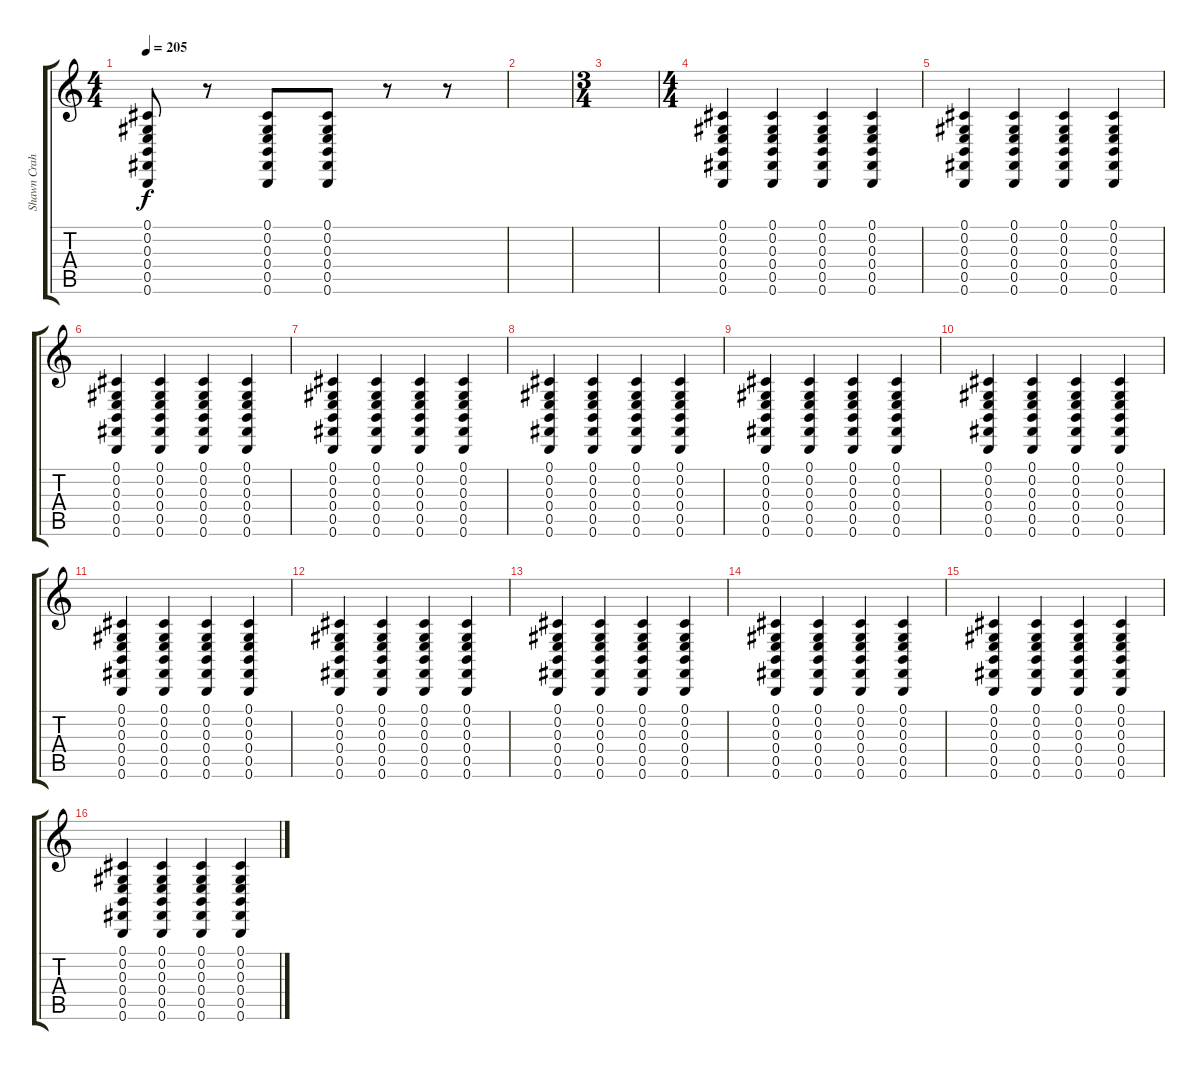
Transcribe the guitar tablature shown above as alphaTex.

\track ("Shawn Crahan" "Shawn Crah") {instrument melodictom}
\staff {score tabs}
\tuning (Db4 Ab3 E3 B2 Gb2 B1) {hide}
\ts (4 4)
\tempo 205
\clef g2
\ks c
(0.1 0.2 0.3 0.4 0.5 0.6).8{dy f} r.8 (0.1 0.2 0.3 0.4 0.5 0.6).8 (0.1 0.2 0.3 0.4 0.5 0.6).8 r.8 r.8 |
|
\ts (3 4)
|
\ts (4 4)
(0.1 0.2 0.3 0.4 0.5 0.6).4 (0.1 0.2 0.3 0.4 0.5 0.6).4 (0.1 0.2 0.3 0.4 0.5 0.6).4 (0.1 0.2 0.3 0.4 0.5 0.6).4 |
(0.1 0.2 0.3 0.4 0.5 0.6).4 (0.1 0.2 0.3 0.4 0.5 0.6).4 (0.1 0.2 0.3 0.4 0.5 0.6).4 (0.1 0.2 0.3 0.4 0.5 0.6).4 |
(0.1 0.2 0.3 0.4 0.5 0.6).4 (0.1 0.2 0.3 0.4 0.5 0.6).4 (0.1 0.2 0.3 0.4 0.5 0.6).4 (0.1 0.2 0.3 0.4 0.5 0.6).4 |
(0.1 0.2 0.3 0.4 0.5 0.6).4 (0.1 0.2 0.3 0.4 0.5 0.6).4 (0.1 0.2 0.3 0.4 0.5 0.6).4 (0.1 0.2 0.3 0.4 0.5 0.6).4 |
(0.1 0.2 0.3 0.4 0.5 0.6).4 (0.1 0.2 0.3 0.4 0.5 0.6).4 (0.1 0.2 0.3 0.4 0.5 0.6).4 (0.1 0.2 0.3 0.4 0.5 0.6).4 |
(0.1 0.2 0.3 0.4 0.5 0.6).4 (0.1 0.2 0.3 0.4 0.5 0.6).4 (0.1 0.2 0.3 0.4 0.5 0.6).4 (0.1 0.2 0.3 0.4 0.5 0.6).4 |
(0.1 0.2 0.3 0.4 0.5 0.6).4 (0.1 0.2 0.3 0.4 0.5 0.6).4 (0.1 0.2 0.3 0.4 0.5 0.6).4 (0.1 0.2 0.3 0.4 0.5 0.6).4 |
(0.1 0.2 0.3 0.4 0.5 0.6).4 (0.1 0.2 0.3 0.4 0.5 0.6).4 (0.1 0.2 0.3 0.4 0.5 0.6).4 (0.1 0.2 0.3 0.4 0.5 0.6).4 |
(0.1 0.2 0.3 0.4 0.5 0.6).4 (0.1 0.2 0.3 0.4 0.5 0.6).4 (0.1 0.2 0.3 0.4 0.5 0.6).4 (0.1 0.2 0.3 0.4 0.5 0.6).4 |
(0.1 0.2 0.3 0.4 0.5 0.6).4 (0.1 0.2 0.3 0.4 0.5 0.6).4 (0.1 0.2 0.3 0.4 0.5 0.6).4 (0.1 0.2 0.3 0.4 0.5 0.6).4 |
(0.1 0.2 0.3 0.4 0.5 0.6).4 (0.1 0.2 0.3 0.4 0.5 0.6).4 (0.1 0.2 0.3 0.4 0.5 0.6).4 (0.1 0.2 0.3 0.4 0.5 0.6).4 |
(0.1 0.2 0.3 0.4 0.5 0.6).4 (0.1 0.2 0.3 0.4 0.5 0.6).4 (0.1 0.2 0.3 0.4 0.5 0.6).4 (0.1 0.2 0.3 0.4 0.5 0.6).4 |
(0.1 0.2 0.3 0.4 0.5 0.6).4 (0.1 0.2 0.3 0.4 0.5 0.6).4 (0.1 0.2 0.3 0.4 0.5 0.6).4 (0.1 0.2 0.3 0.4 0.5 0.6).4
